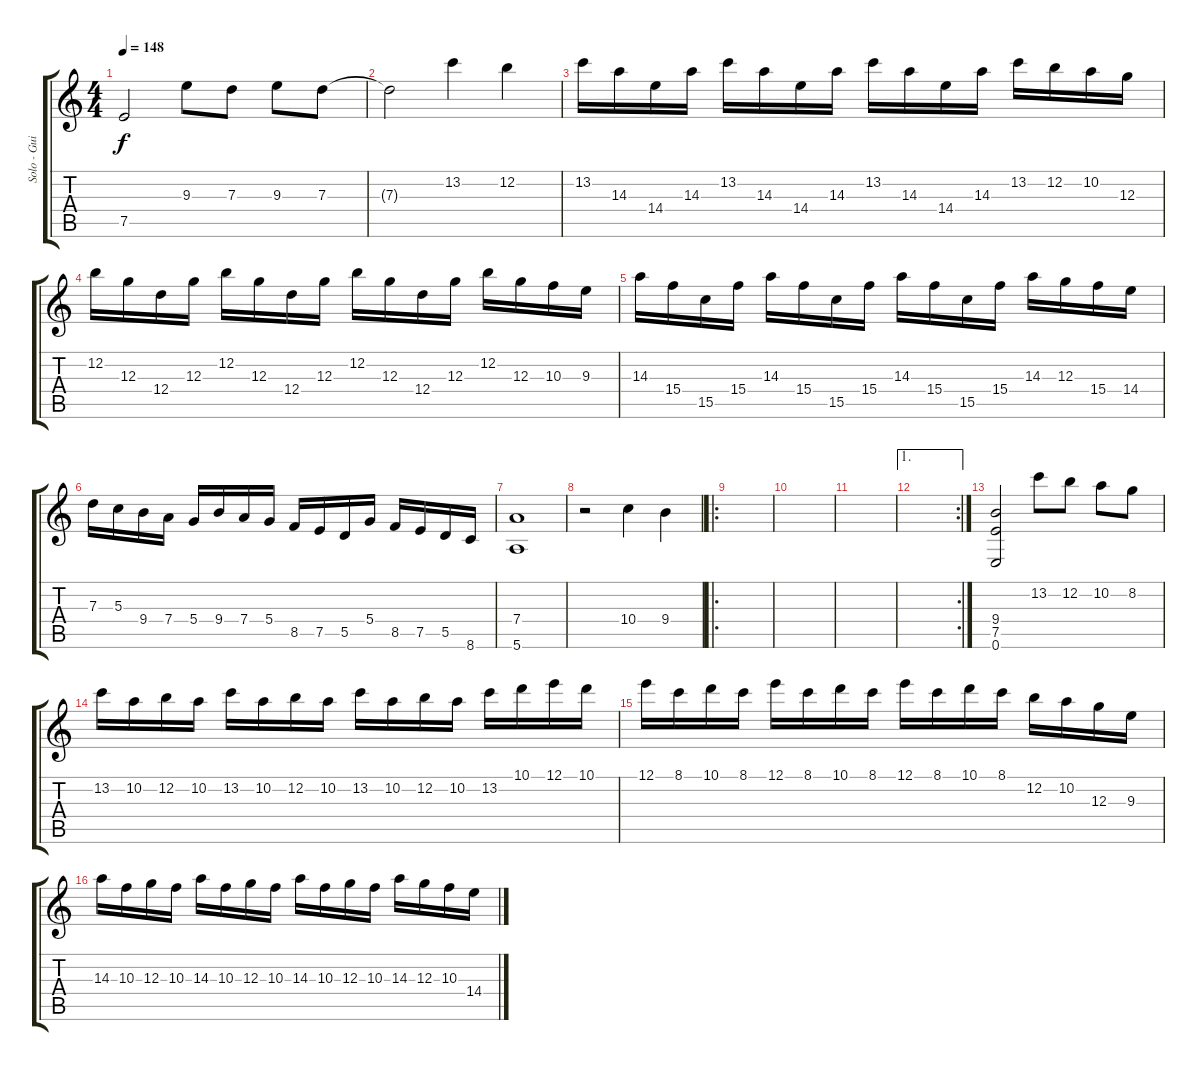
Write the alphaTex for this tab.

\track ("Solo - Guitar" "Solo - Gui") {instrument distortionguitar}
\staff {score tabs}
\tuning (E4 B3 G3 D3 A2 E2) {hide}
\ts (4 4)
\tempo 148
\clef g2
\ks c
7.5.2{dy f} 9.3.8 7.3.8 9.3.8 7.3.8 |
7.3{t}.2 13.2.4 12.2.4 |
13.2.16 14.3.16 14.4.16 14.3.16 13.2.16 14.3.16 14.4.16 14.3.16 13.2.16 14.3.16 14.4.16 14.3.16 13.2.16 12.2.16 10.2.16 12.3.16 |
12.2.16 12.3.16 12.4.16 12.3.16 12.2.16 12.3.16 12.4.16 12.3.16 12.2.16 12.3.16 12.4.16 12.3.16 12.2.16 12.3.16 10.3.16 9.3.16 |
14.3.16 15.4.16 15.5.16 15.4.16 14.3.16 15.4.16 15.5.16 15.4.16 14.3.16 15.4.16 15.5.16 15.4.16 14.3.16 12.3.16 15.4.16 14.4.16 |
7.3.16 5.3.16 9.4.16 7.4.16 5.4.16 9.4.16 7.4.16 5.4.16 8.5.16 7.5.16 5.5.16 5.4.16 8.5.16 7.5.16 5.5.16 8.6.16 |
(7.4 5.6).1 |
r.2 10.4.4 9.4.4 |
\ro
|
|
|
\ae 1
\rc 2
|
(9.4 7.5 0.6).2 13.2.8 12.2.8 10.2.8 8.2.8 |
13.2.16 10.2.16 12.2.16 10.2.16 13.2.16 10.2.16 12.2.16 10.2.16 13.2.16 10.2.16 12.2.16 10.2.16 13.2.16 10.1.16 12.1.16 10.1.16 |
12.1.16 8.1.16 10.1.16 8.1.16 12.1.16 8.1.16 10.1.16 8.1.16 12.1.16 8.1.16 10.1.16 8.1.16 12.2.16 10.2.16 12.3.16 9.3.16 |
14.3.16 10.3.16 12.3.16 10.3.16 14.3.16 10.3.16 12.3.16 10.3.16 14.3.16 10.3.16 12.3.16 10.3.16 14.3.16 12.3.16 10.3.16 14.4.16
